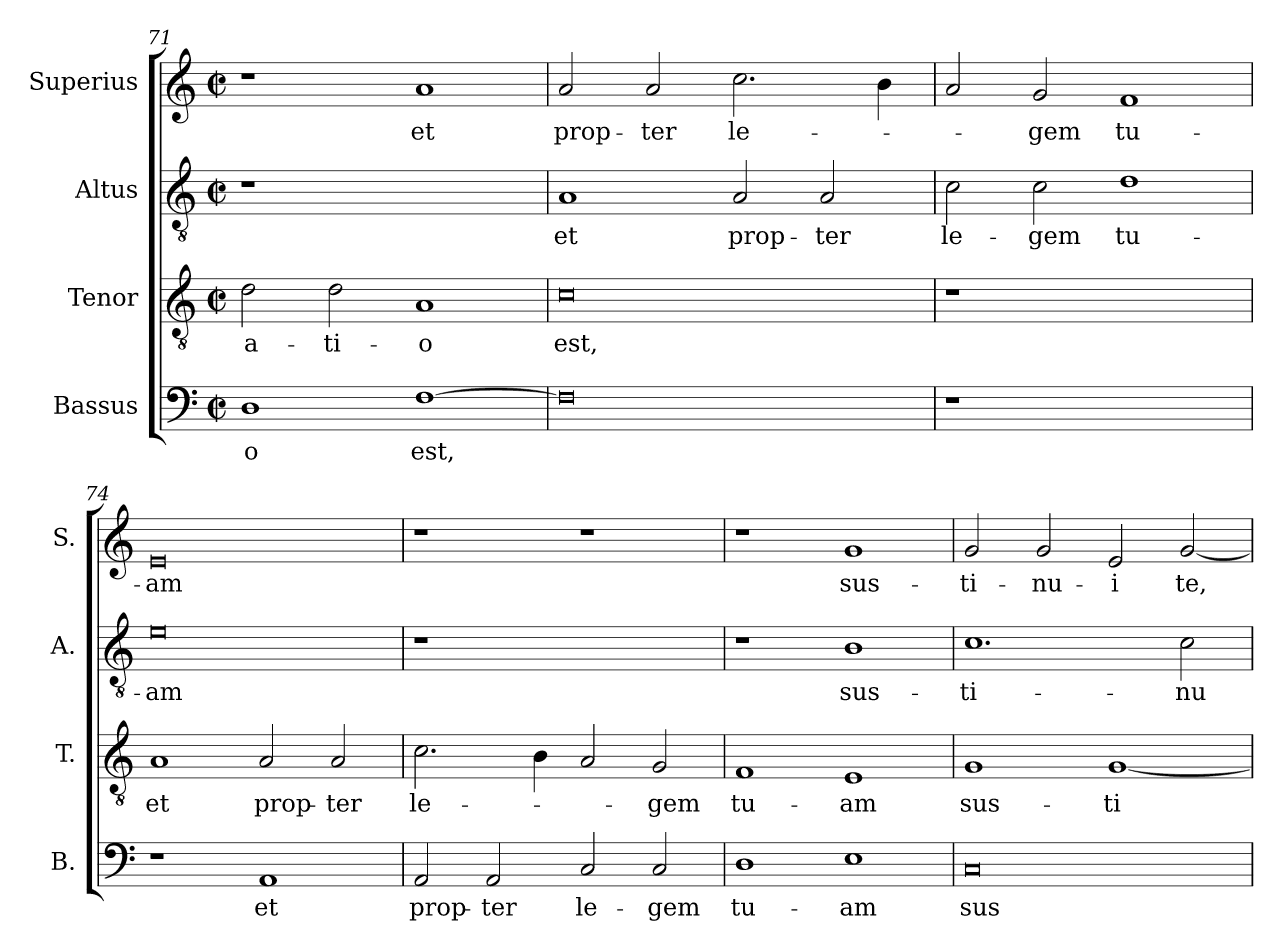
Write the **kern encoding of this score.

**kern	**text	**kern	**text	**kern	**text	**kern	**text
*part4	*part4	*part3	*part3	*part2	*part2	*part1	*part1
*staff4	*staff4	*staff3	*staff3	*staff2	*staff2	*staff1	*staff1
*I"Bassus	*	*I"Tenor	*	*I"Altus	*	*I"Superius	*
*I'B.	*	*I'T.	*	*I'A.	*	*I'S.	*
*clefF4	*	*clefGv2	*	*clefGv2	*	*clefG2	*
*	*	*ITrd7c12	*	*ITrd7c12	*	*	*
*k[]	*	*k[]	*	*k[]	*	*k[]	*
*C:	*	*C:	*	*C:	*	*C:	*
*M2/2	*	*M2/2	*	*M2/2	*	*M2/2	*
*met(c|)	*	*met(c|)	*	*met(c|)	*	*met(c|)	*
=71	=71	=71	=71	=71	=71	=71	=71
!	!LO:LY:b:color=#000000	!	!	!	!	!	!
!	!	!	!LO:LY:b:color=#000000	!LO:N:vis=1	!	!	!
1Di	-o	2Di\	-a-	1r	.	1r	.
!	!	!	!LO:LY:b:color=#000000	!	!	!	!
.	.	2Di\	-ti-	.	.	.	.
!	!LO:LY:b:color=#000000	!	!	!	!	!	!
!	!	!	!LO:LY:b:color=#000000	!	!	!	!
!	!	!	!	!	!	!	!LO:LY:b:color=#000000
[>1Fi	est,	1AAi	-o	1ryy	.	1ai	et
=72	=72	=72	=72	=72	=72	=72	=72
!	!	!	!LO:LY:b:color=#000000	!	!	!	!
!	!	!	!	!	!LO:LY:b:color=#000000	!	!
!	!	!	!	!	!	!	!LO:LY:b:color=#000000
0Fi]	.	0Ci	est,	1AAi	et	2ai/	prop-
!	!	!	!	!	!	!	!LO:LY:b:color=#000000
.	.	.	.	.	.	2ai/	-ter
!	!	!	!	!	!LO:LY:b:color=#000000	!	!
!	!	!	!	!	!	!	!LO:LY:b:color=#000000
.	.	.	.	2AAi/	prop-	2.cci\	le-
!	!	!	!	!	!LO:LY:b:color=#000000	!	!
.	.	.	.	2AAi/	-ter	.	.
.	.	.	.	.	.	4bi\	.
!!LO:LB:g=z
=73	=73	=73	=73	=73	=73	=73	=73
!LO:N:vis=1	!	!LO:N:vis=1	!	!	!	!	!
!	!	!	!	!	!LO:LY:b:color=#000000	!	!
1r	.	1r	.	2Ci\	le-	2ai/	.
!	!	!	!	!	!LO:LY:b:color=#000000	!	!
!	!	!	!	!	!	!	!LO:LY:b:color=#000000
.	.	.	.	2Ci\	-gem	2gi/	-gem
!	!	!	!	!	!LO:LY:b:color=#000000	!	!
!	!	!	!	!	!	!	!LO:LY:b:color=#000000
1ryy	.	1ryy	.	1Di	tu-	1fi	tu-
=74	=74	=74	=74	=74	=74	=74	=74
!	!	!	!LO:LY:b:color=#000000	!	!	!	!
!	!	!	!	!	!LO:LY:b:color=#000000	!	!
!	!	!	!	!	!	!	!LO:LY:b:color=#000000
1r	.	1AAi	et	0Ei	-am	0ei	-am
!	!LO:LY:b:color=#000000	!	!	!	!	!	!
!	!	!	!LO:LY:b:color=#000000	!	!	!	!
1AAi	et	2AAi/	prop-	.	.	.	.
!	!	!	!LO:LY:b:color=#000000	!	!	!	!
.	.	2AAi/	-ter	.	.	.	.
=75	=75	=75	=75	=75	=75	=75	=75
!	!LO:LY:b:color=#000000	!	!	!	!	!	!
!	!	!	!LO:LY:b:color=#000000	!LO:N:vis=1	!	!	!
2AAi/	prop-	2.Ci\	le-	1r	.	1r	.
!	!LO:LY:b:color=#000000	!	!	!	!	!	!
2AAi/	-ter	.	.	.	.	.	.
.	.	4BBi\	.	.	.	.	.
!	!LO:LY:b:color=#000000	!	!	!	!	!	!
2Ci/	le-	2AAi/	.	1ryy	.	1r	.
!	!LO:LY:b:color=#000000	!	!	!	!	!	!
!	!	!	!LO:LY:b:color=#000000	!	!	!	!
2Ci/	-gem	2GGi/	-gem	.	.	.	.
=76	=76	=76	=76	=76	=76	=76	=76
!	!LO:LY:b:color=#000000	!	!	!	!	!	!
!	!	!	!LO:LY:b:color=#000000	!	!	!	!
1Di	tu-	1FFi	tu-	1r	.	1r	.
!	!LO:LY:b:color=#000000	!	!	!	!	!	!
!	!	!	!LO:LY:b:color=#000000	!	!	!	!
!	!	!	!	!	!LO:LY:b:color=#000000	!	!
!	!	!	!	!	!	!	!LO:LY:b:color=#000000
1Ei	-am	1EEi	-am	1BBi	sus-	1gi	sus-
=77	=77	=77	=77	=77	=77	=77	=77
!	!LO:LY:b:color=#000000	!	!	!	!	!	!
!	!	!	!LO:LY:b:color=#000000	!	!	!	!
!	!	!	!	!	!LO:LY:b:color=#000000	!	!
!	!	!	!	!	!	!	!LO:LY:b:color=#000000
0Ci	sus-	1GGi	sus-	1.Ci	-ti-	2gi/	-ti-
!	!	!	!	!	!	!	!LO:LY:b:color=#000000
.	.	.	.	.	.	2gi/	-nu-
!	!	!	!LO:LY:b:color=#000000	!	!	!	!
!	!	!	!	!	!	!	!LO:LY:b:color=#000000
.	.	[<1GGi	-ti-	.	.	2ei/	-i
!	!	!	!	!	!LO:LY:b:color=#000000	!	!
!	!	!	!	!	!	!	!LO:LY:b:color=#000000
.	.	.	.	2Ci\	-nu-	[<2gi/	te,
=	=	=	=	=	=	=	=
*-	*-	*-	*-	*-	*-	*-	*-
